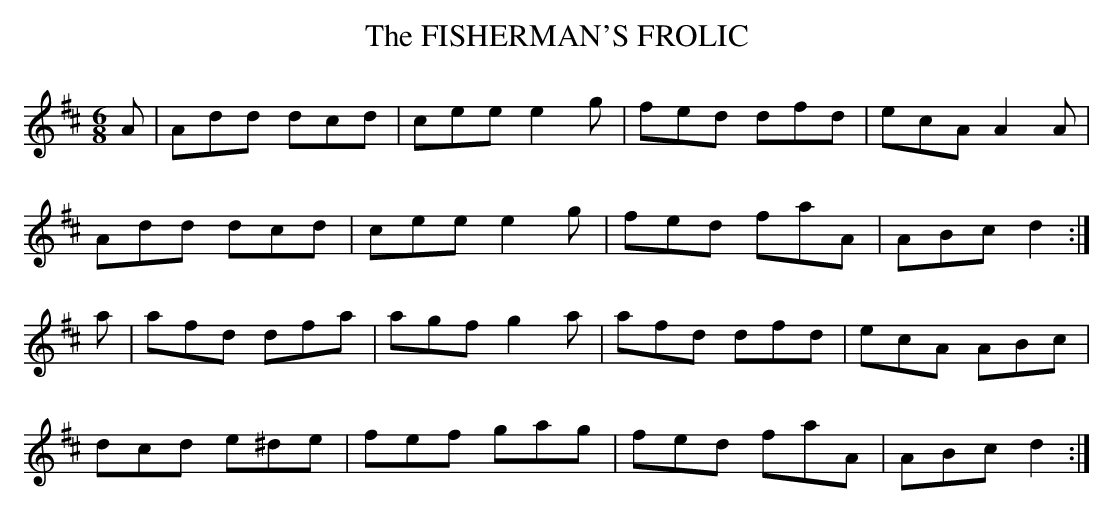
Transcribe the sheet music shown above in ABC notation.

X:1
T:FISHERMAN'S FROLIC, The
M:6/8
L:1/8
K:D
A|Add dcd|cee e2g|fed dfd|ecA A2A|
Add dcd|cee e2g|fed faA|ABc d2:|
a|afd dfa|agf g2a|afd dfd|ecA ABc|
dcd e^de|fef gag|fed faA|ABc d2:|
